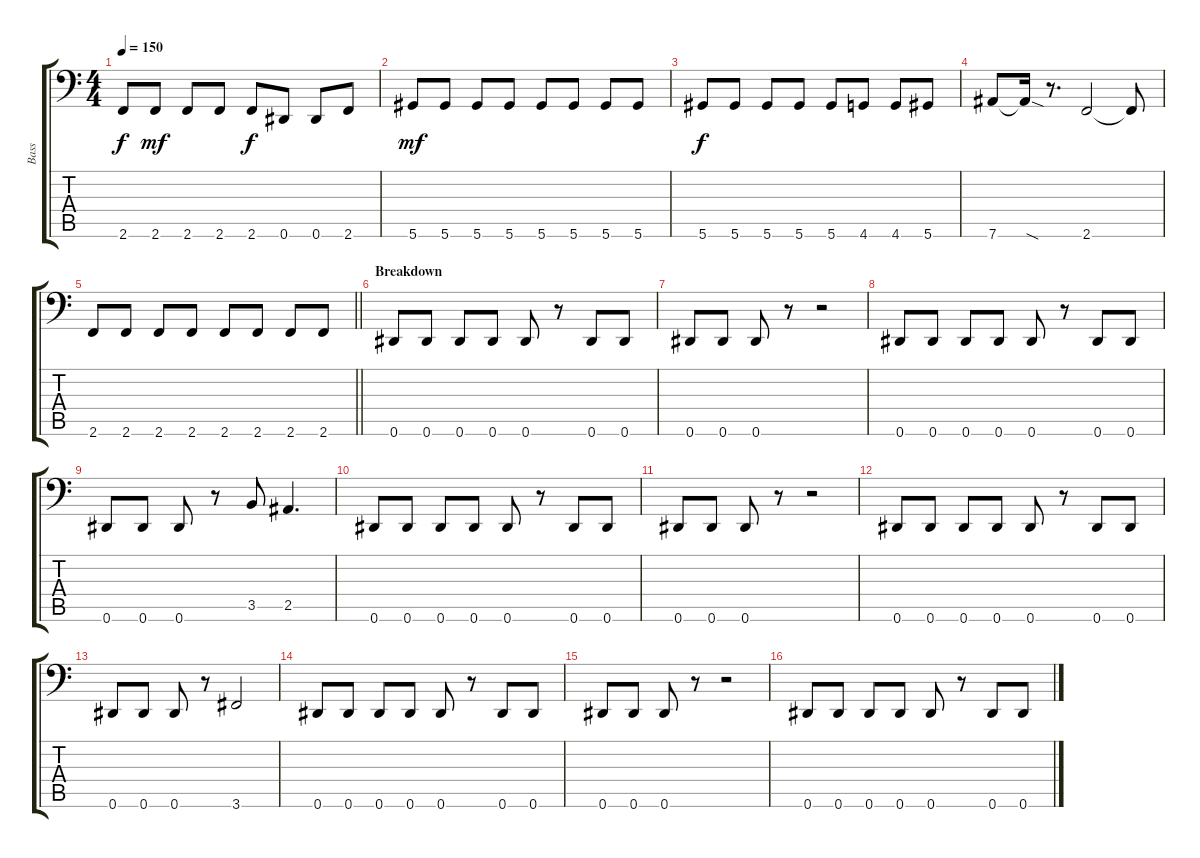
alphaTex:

\track ("Bass" "Bass") {instrument electricbassfinger}
\staff {score tabs}
\tuning (Eb3 Bb2 Gb2 Db2 Ab1 Eb1) {hide}
\ts (4 4)
\tempo 150
\clef f4
\ks c
2.6{t}.8{dy f} 2.6.8{dy mf} 2.6.8 2.6.8 2.6.8{dy f} 0.6.8 0.6.8 2.6.8 |
5.6.8{dy mf} 5.6.8 5.6.8 5.6.8 5.6.8 5.6.8 5.6.8 5.6.8 |
5.6.8{dy f} 5.6.8 5.6.8 5.6.8 5.6.8 4.6.8 4.6.8 5.6.8 |
7.6.8 7.6{sod t}.16 r.8{d} 2.6.2 2.6{t}.8 |
\barLineRight lightlight
2.6.8 2.6.8 2.6.8 2.6.8 2.6.8 2.6.8 2.6.8 2.6.8 |
\section ("" "Breakdown")
0.6.8 0.6.8 0.6.8 0.6.8 0.6.8 r.8 0.6.8 0.6.8 |
0.6.8 0.6.8 0.6.8 r.8 r.2 |
0.6.8 0.6.8 0.6.8 0.6.8 0.6.8 r.8 0.6.8 0.6.8 |
0.6.8 0.6.8 0.6.8 r.8 3.5.8 2.5.4{d} |
0.6.8 0.6.8 0.6.8 0.6.8 0.6.8 r.8 0.6.8 0.6.8 |
0.6.8 0.6.8 0.6.8 r.8 r.2 |
0.6.8 0.6.8 0.6.8 0.6.8 0.6.8 r.8 0.6.8 0.6.8 |
0.6.8 0.6.8 0.6.8 r.8 3.6.2 |
0.6.8 0.6.8 0.6.8 0.6.8 0.6.8 r.8 0.6.8 0.6.8 |
0.6.8 0.6.8 0.6.8 r.8 r.2 |
0.6.8 0.6.8 0.6.8 0.6.8 0.6.8 r.8 0.6.8 0.6.8
